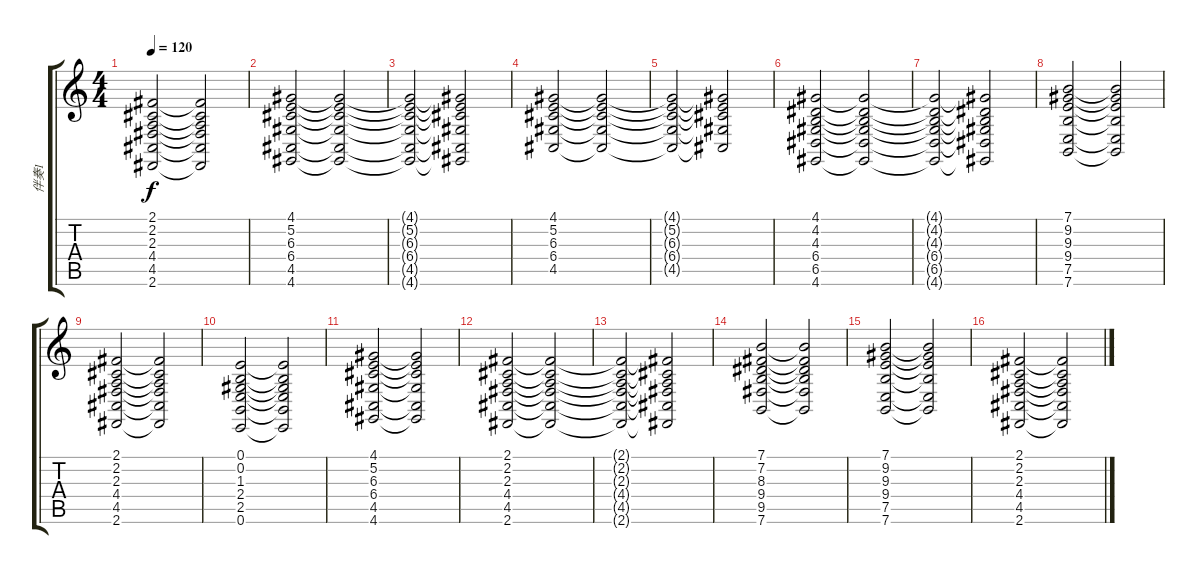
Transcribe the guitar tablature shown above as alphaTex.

\track ("伴奏1" "伴奏1") {instrument pad2warm}
\staff {score tabs}
\tuning (E4 B3 G3 D3 A2 E2) {hide}
\ts (4 4)
\tempo 120
\clef g2
\ks c
(2.1{t} 2.2{t} 2.3{t} 4.4{t} 4.5{t} 2.6{t}).2{dy f} (2.1{t} 2.2{t} 2.3{t} 4.4{t} 4.5{t} 2.6{t}).2 |
(4.1 5.2 6.3 6.4 4.5 4.6).2 (4.1{t} 5.2{t} 6.3{t} 6.4{t} 4.5{t} 4.6{t}).2 |
(4.1{t} 5.2{t} 6.3{t} 6.4{t} 4.5{t} 4.6{t}).2 (4.1{t} 5.2{t} 6.3{t} 6.4{t} 4.5{t} 4.6{t}).2 |
(4.1 5.2 6.3 6.4 4.5).2 (4.1{t} 5.2{t} 6.3{t} 6.4{t} 4.5{t}).2 |
(4.1{t} 5.2{t} 6.3{t} 6.4{t} 4.5{t}).2 (4.1{t} 5.2{t} 6.3{t} 6.4{t} 4.5{t}).2 |
(4.1 4.2 4.3 6.4 6.5 4.6).2 (4.1{t} 4.2{t} 4.3{t} 6.4{t} 6.5{t} 4.6{t}).2 |
(4.1{t} 4.2{t} 4.3{t} 6.4{t} 6.5{t} 4.6{t}).2 (4.1{t} 4.2{t} 4.3{t} 6.4{t} 6.5{t} 4.6{t}).2 |
(7.1 9.2 9.3 9.4 7.5 7.6).2 (7.1{t} 9.2{t} 9.3{t} 9.4{t} 7.5{t} 7.6{t}).2 |
(2.1 2.2 2.3 4.4 4.5 2.6).2 (2.1{t} 2.2{t} 2.3{t} 4.4{t} 4.5{t} 2.6{t}).2 |
(0.1 0.2 1.3 2.4 2.5 0.6).2 (0.1{t} 0.2{t} 1.3{t} 2.4{t} 2.5{t} 0.6{t}).2 |
(4.1 5.2 6.3 6.4 4.5 4.6).2 (4.1{t} 5.2{t} 6.3{t} 6.4{t} 4.5{t} 4.6{t}).2 |
(2.1 2.2 2.3 4.4 4.5 2.6).2 (2.1{t} 2.2{t} 2.3{t} 4.4{t} 4.5{t} 2.6{t}).2 |
(2.1{t} 2.2{t} 2.3{t} 4.4{t} 4.5{t} 2.6{t}).2 (2.1{t} 2.2{t} 2.3{t} 4.4{t} 4.5{t} 2.6{t}).2 |
(7.1 7.2 8.3 9.4 9.5 7.6).2 (7.1{t} 7.2{t} 8.3{t} 9.4{t} 9.5{t} 7.6{t}).2 |
(7.1 9.2 9.3 9.4 7.5 7.6).2 (7.1{t} 9.2{t} 9.3{t} 9.4{t} 7.5{t} 7.6{t}).2 |
(2.1 2.2 2.3 4.4 4.5 2.6).2 (2.1{t} 2.2{t} 2.3{t} 4.4{t} 4.5{t} 2.6{t}).2
